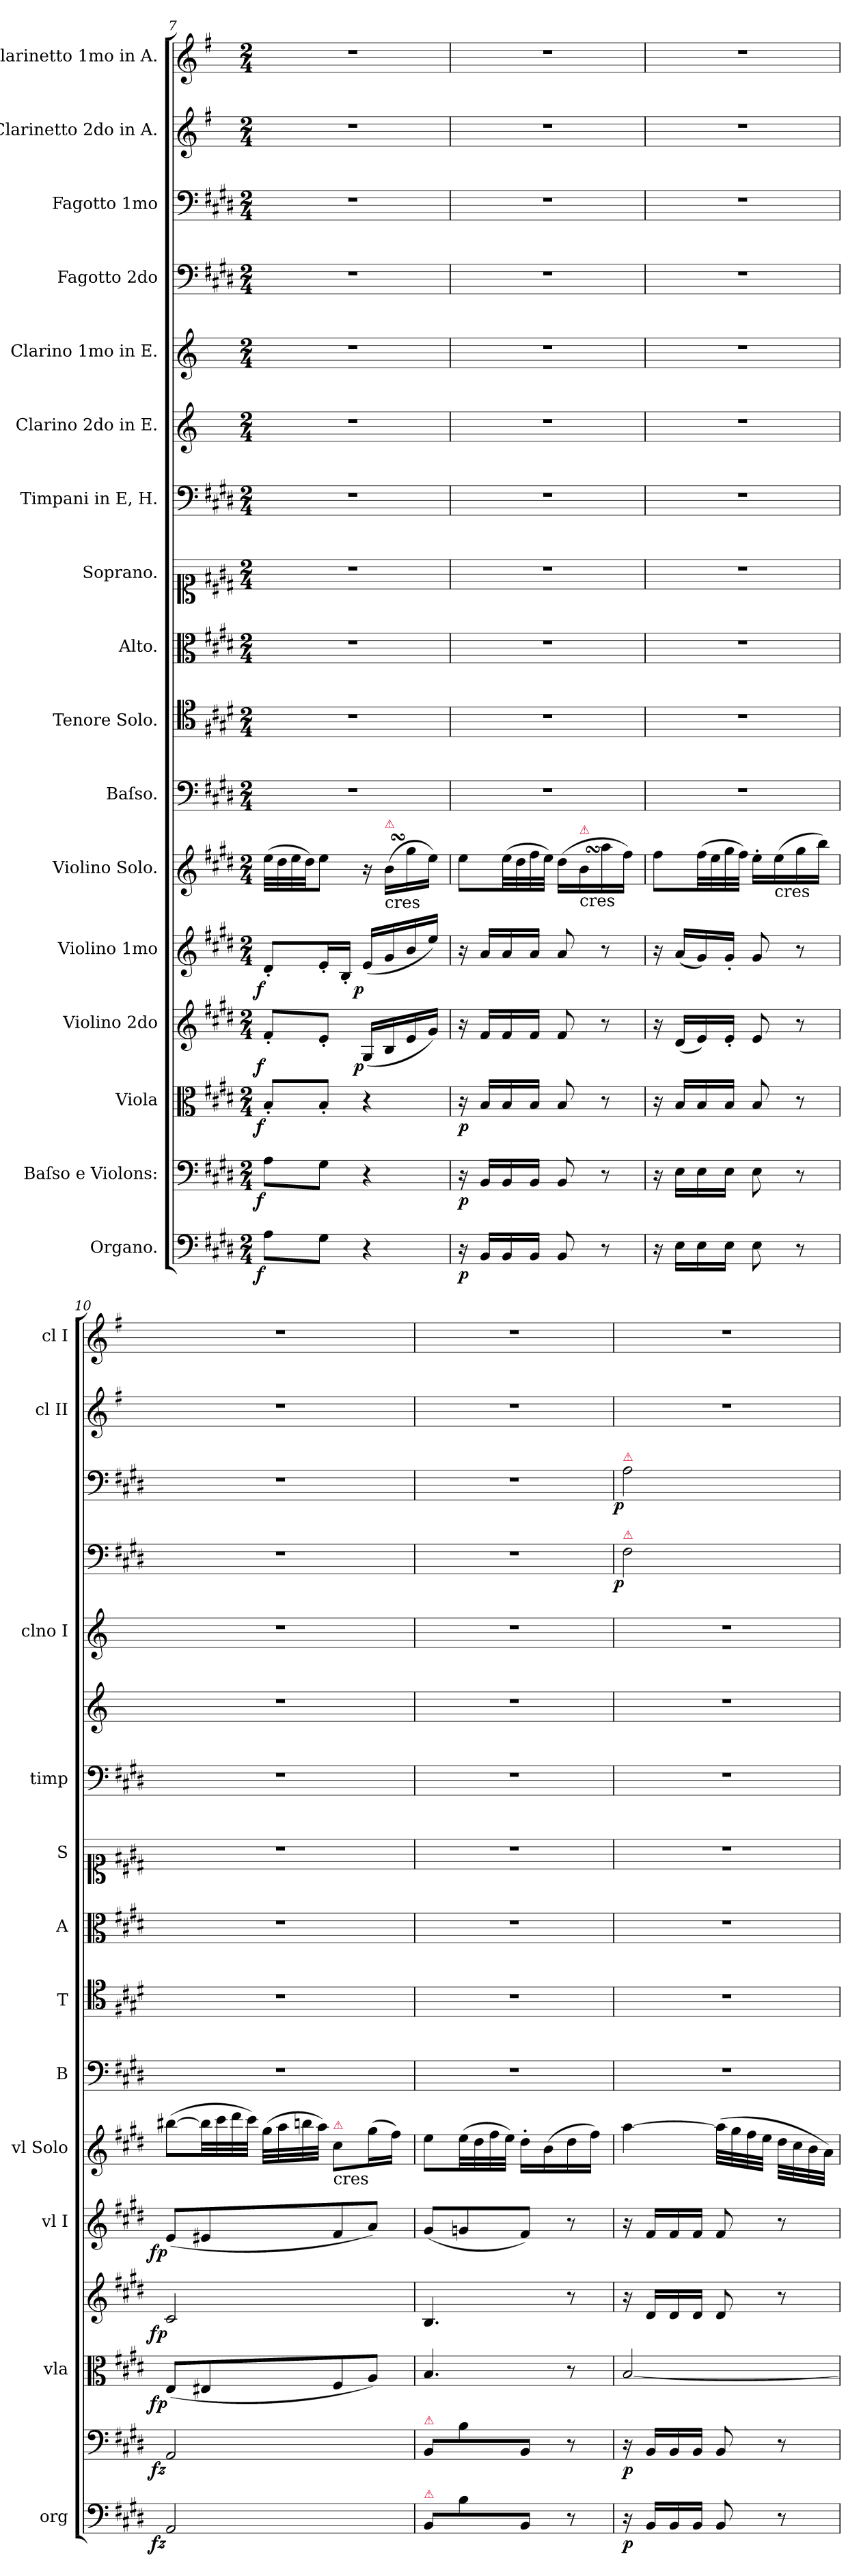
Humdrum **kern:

**kern	**dynam	**kern	**dynam	**kern	**dynam	**kern	**dynam	**kern	**dynam	**kern	**kern	**kern	**kern	**kern	**kern	**kern	**kern	**kern	**dynam	**kern	**dynam	**kern	**kern
*part17	*part17	*part16	*part16	*part15	*part15	*part14	*part14	*part13	*part13	*part12	*part11	*part10	*part9	*part8	*part7	*part6	*part5	*part4	*part4	*part3	*part3	*part2	*part1
*staff17	*staff17	*staff16	*staff16	*staff15	*staff15	*staff14	*staff14	*staff13	*staff13	*staff12	*staff11	*staff10	*staff9	*staff8	*staff7	*staff6	*staff5	*staff4	*staff4	*staff3	*staff3	*staff2	*staff1
*I"Organo.	*	*I"Baſso e Violons:	*	*I"Viola	*	*I"Violino 2do	*	*I"Violino 1mo	*	*I"Violino Solo.	*I"Baſso.	*I"Tenore Solo.	*I"Alto.	*I"Soprano.	*I"Timpani in E, H.	*I"Clarino 2do in E.	*I"Clarino 1mo in E.	*I"Fagotto 2do	*	*I"Fagotto 1mo	*	*I"Clarinetto 2do in A.	*I"Clarinetto 1mo in A.
*I'org	*	*	*	*I'vla	*	*	*	*I'vl I	*	*I'vl Solo	*I'B	*I'T	*I'A	*I'S	*I'timp	*	*I'clno I	*	*	*	*	*I'cl II	*I'cl I
*clefF4	*	*clefF4	*	*clefC3	*	*clefG2	*	*clefG2	*	*clefG2	*clefF4	*clefC4	*clefC3	*clefC1	*clefF4	*clefG2	*clefG2	*clefF4	*	*clefF4	*	*clefG2	*clefG2
*	*	*	*	*	*	*	*	*	*	*	*	*	*	*	*	*ITrd-2c-4	*ITrd-2c-4	*	*	*	*	*ITrd2c3	*ITrd2c3
*k[f#c#g#d#]	*	*k[f#c#g#d#]	*	*k[f#c#g#d#]	*	*k[f#c#g#d#]	*	*k[f#c#g#d#]	*	*k[f#c#g#d#]	*k[f#c#g#d#]	*k[f#c#g#d#]	*k[f#c#g#d#]	*k[f#c#g#d#]	*k[f#c#g#d#]	*k[f#c#g#d#]	*k[f#c#g#d#]	*k[f#c#g#d#]	*	*k[f#c#g#d#]	*	*k[f#c#g#d#]	*k[f#c#g#d#]
*M2/4	*	*M2/4	*	*M2/4	*	*M2/4	*	*M2/4	*	*M2/4	*M2/4	*M2/4	*M2/4	*M2/4	*M2/4	*M2/4	*M2/4	*M2/4	*	*M2/4	*	*M2/4	*M2/4
=7	=7	=7	=7	=7	=7	=7	=7	=7	=7	=7	=7	=7	=7	=7	=7	=7	=7	=7	=7	=7	=7	=7	=7
!	!LO:DY:rj	!	!LO:DY:rj	!	!LO:DY:rj	!	!LO:DY:rj	!	!LO:DY:rj	!	!	!	!	!	!	!	!	!	!	!	!	!	!
8A\L	f	8A\L	f	8B'/L	f	8f#'/L	f	8d#'/L	f	(32ee\LLL	2r	2r	2r	2r	2r	2r	2r	2r	.	2r	.	2r	2r
.	.	.	.	.	.	.	.	.	.	32dd#\	.	.	.	.	.	.	.	.	.	.	.	.	.
.	.	.	.	.	.	.	.	.	.	32ee\	.	.	.	.	.	.	.	.	.	.	.	.	.
.	.	.	.	.	.	.	.	.	.	32dd#\JJ)	.	.	.	.	.	.	.	.	.	.	.	.	.
8G#\J	.	8G#\J	.	8B'/J	.	8e'/J	.	16e'/L	.	8ee\J	.	.	.	.	.	.	.	.	.	.	.	.	.
.	.	.	.	.	.	.	.	16B'/JJ	.	.	.	.	.	.	.	.	.	.	.	.	.	.	.
!	!	!	!	!	!	!	!LO:DY:rj	!	!LO:DY:rj	!	!	!	!	!	!	!	!	!	!	!	!	!	!
4r	.	4r	.	4r	.	(16G#/LL	p	(16e/LL	p	16r	.	.	.	.	.	.	.	.	.	.	.	.	.
!	!	!	!	!	!	!	!	!	!	!LO:TX:b:t=cres	!	!	!	!	!	!	!	!	!	!	!	!	!
!	!	!	!	!	!	!	!	!	!	!LO:TX:a:color=crimson:t=⚠	!	!	!	!	!	!	!	!	!	!	!	!	!
.	.	.	.	.	.	16B/	.	16g#/	.	(16bSSS\LL	.	.	.	.	.	.	.	.	.	.	.	.	.
.	.	.	.	.	.	16e/	.	16b/	.	16gg#\	.	.	.	.	.	.	.	.	.	.	.	.	.
.	.	.	.	.	.	16g#/JJ)	.	16ee/JJ)	.	16ee\JJ)	.	.	.	.	.	.	.	.	.	.	.	.	.
=8	=8	=8	=8	=8	=8	=8	=8	=8	=8	=8	=8	=8	=8	=8	=8	=8	=8	=8	=8	=8	=8	=8	=8
16r	p	16r	p	16r	p	16r	.	16r	.	8ee\L	2r	2r	2r	2r	2r	2r	2r	2r	.	2r	.	2r	2r
16BB/LL	.	16BB/LL	.	16B/LL	.	16f#/LL	.	16a/LL	.	.	.	.	.	.	.	.	.	.	.	.	.	.	.
16BB/	.	16BB/	.	16B/	.	16f#/	.	16a/	.	(32ee\LL	.	.	.	.	.	.	.	.	.	.	.	.	.
.	.	.	.	.	.	.	.	.	.	32dd#\	.	.	.	.	.	.	.	.	.	.	.	.	.
16BB/JJ	.	16BB/JJ	.	16B/JJ	.	16f#/JJ	.	16a/JJ	.	32ff#\	.	.	.	.	.	.	.	.	.	.	.	.	.
.	.	.	.	.	.	.	.	.	.	32ee\JJJ)	.	.	.	.	.	.	.	.	.	.	.	.	.
8BB/	.	8BB/	.	8B/	.	8f#/	.	8a/	.	(16dd#\LL	.	.	.	.	.	.	.	.	.	.	.	.	.
!	!	!	!	!	!	!	!	!	!	!LO:TX:b:t=cres	!	!	!	!	!	!	!	!	!	!	!	!	!
!	!	!	!	!	!	!	!	!	!	!LO:TX:a:color=crimson:t=⚠	!	!	!	!	!	!	!	!	!	!	!	!	!
.	.	.	.	.	.	.	.	.	.	16bSSS\	.	.	.	.	.	.	.	.	.	.	.	.	.
8r	.	8r	.	8r	.	8r	.	8r	.	16aa\	.	.	.	.	.	.	.	.	.	.	.	.	.
.	.	.	.	.	.	.	.	.	.	16ff#\JJ)	.	.	.	.	.	.	.	.	.	.	.	.	.
=9	=9	=9	=9	=9	=9	=9	=9	=9	=9	=9	=9	=9	=9	=9	=9	=9	=9	=9	=9	=9	=9	=9	=9
16r	.	16r	.	16r	.	16r	.	16r	.	8ff#\L	2r	2r	2r	2r	2r	2r	2r	2r	.	2r	.	2r	2r
16E\LL	.	16E\LL	.	16B/LL	.	(16d#/LL	.	(16a/LL	.	.	.	.	.	.	.	.	.	.	.	.	.	.	.
16E\	.	16E\	.	16B/	.	16e/)	.	16g#/)	.	(32ff#\LL	.	.	.	.	.	.	.	.	.	.	.	.	.
.	.	.	.	.	.	.	.	.	.	32ee\	.	.	.	.	.	.	.	.	.	.	.	.	.
16E\JJ	.	16E\JJ	.	16B/JJ	.	16e'/JJ	.	16g#'/JJ	.	32gg#\	.	.	.	.	.	.	.	.	.	.	.	.	.
.	.	.	.	.	.	.	.	.	.	32ff#\JJJ)	.	.	.	.	.	.	.	.	.	.	.	.	.
8E\	.	8E\	.	8B/	.	8e/	.	8g#/	.	16ee'\LL	.	.	.	.	.	.	.	.	.	.	.	.	.
!	!	!	!	!	!	!	!	!	!	!LO:TX:b:t=cres	!	!	!	!	!	!	!	!	!	!	!	!	!
.	.	.	.	.	.	.	.	.	.	(16ee\	.	.	.	.	.	.	.	.	.	.	.	.	.
8r	.	8r	.	8r	.	8r	.	8r	.	16gg#\	.	.	.	.	.	.	.	.	.	.	.	.	.
.	.	.	.	.	.	.	.	.	.	16bb\JJ)	.	.	.	.	.	.	.	.	.	.	.	.	.
=10	=10	=10	=10	=10	=10	=10	=10	=10	=10	=10	=10	=10	=10	=10	=10	=10	=10	=10	=10	=10	=10	=10	=10
!	!LO:DY:rj	!	!LO:DY:rj	!	!LO:DY:rj	!	!LO:DY:rj	!	!LO:DY:rj	!	!	!	!	!	!	!	!	!	!	!	!	!	!
2AA/	fz	2AA/	fz	(8E/L	fp	2c#/	fp	(8e/L	fp	([8bb#X\L	2r	2r	2r	2r	2r	2r	2r	2r	.	2r	.	2r	2r
!	!	!	!	!	!	!	!	!	!	!LO:N:vis=32	!	!	!	!	!	!	!	!	!	!	!	!	!
.	.	.	.	8E#X/	.	.	.	8e#X/	.	64bb#\LL]	.	.	.	.	.	.	.	.	.	.	.	.	.
!	!	!	!	!	!	!	!	!	!	!LO:N:vis=32	!	!	!	!	!	!	!	!	!	!	!	!	!
.	.	.	.	.	.	.	.	.	.	64ccc#\	.	.	.	.	.	.	.	.	.	.	.	.	.
!	!	!	!	!	!	!	!	!	!	!LO:N:vis=32	!	!	!	!	!	!	!	!	!	!	!	!	!
.	.	.	.	.	.	.	.	.	.	64ddd#\	.	.	.	.	.	.	.	.	.	.	.	.	.
!	!	!	!	!	!	!	!	!	!	!LO:N:vis=32	!	!	!	!	!	!	!	!	!	!	!	!	!
.	.	.	.	.	.	.	.	.	.	64ccc#\JJJ)	.	.	.	.	.	.	.	.	.	.	.	.	.
!	!	!	!	!	!	!	!	!	!	!LO:N:vis=32	!	!	!	!	!	!	!	!	!	!	!	!	!
.	.	.	.	.	.	.	.	.	.	(64gg#\LLL	.	.	.	.	.	.	.	.	.	.	.	.	.
!	!	!	!	!	!	!	!	!	!	!LO:N:vis=32	!	!	!	!	!	!	!	!	!	!	!	!	!
.	.	.	.	.	.	.	.	.	.	64aa\	.	.	.	.	.	.	.	.	.	.	.	.	.
!	!	!	!	!	!	!	!	!	!	!LO:N:vis=32	!	!	!	!	!	!	!	!	!	!	!	!	!
.	.	.	.	.	.	.	.	.	.	64bbn\	.	.	.	.	.	.	.	.	.	.	.	.	.
!	!	!	!	!	!	!	!	!	!	!LO:N:vis=32	!	!	!	!	!	!	!	!	!	!	!	!	!
.	.	.	.	.	.	.	.	.	.	64aa\JJJ)	.	.	.	.	.	.	.	.	.	.	.	.	.
!	!	!	!	!	!	!	!	!	!	!LO:TX:b:t=cres	!	!	!	!	!	!	!	!	!	!	!	!	!
!	!	!	!	!	!	!	!	!	!	!LO:TX:a:color=crimson:t=⚠	!	!	!	!	!	!	!	!	!	!	!	!	!
.	.	.	.	8F#/	.	.	.	8f#/	.	8cc#\L	.	.	.	.	.	.	.	.	.	.	.	.	.
.	.	.	.	8A/J)	.	.	.	8a/J)	.	(16gg#\L	.	.	.	.	.	.	.	.	.	.	.	.	.
.	.	.	.	.	.	.	.	.	.	16ff#\JJ)	.	.	.	.	.	.	.	.	.	.	.	.	.
=11	=11	=11	=11	=11	=11	=11	=11	=11	=11	=11	=11	=11	=11	=11	=11	=11	=11	=11	=11	=11	=11	=11	=11
!	!	!LO:TX:a:color=crimson:t=⚠	!	!	!	!	!	!	!	!	!	!	!	!	!	!	!	!	!	!	!	!	!
!LO:TX:a:color=crimson:t=⚠	!	!	!	!	!	!	!	!	!	!	!	!	!	!	!	!	!	!	!	!	!	!	!
8BB/L	.	8BB/L	.	4.B/	.	4.B/	.	(8g#/L	.	8ee\L	2r	2r	2r	2r	2r	2r	2r	2r	.	2r	.	2r	2r
8B\	.	8B\	.	.	.	.	.	8gn/	.	(32ee\LL	.	.	.	.	.	.	.	.	.	.	.	.	.
.	.	.	.	.	.	.	.	.	.	32dd#\	.	.	.	.	.	.	.	.	.	.	.	.	.
.	.	.	.	.	.	.	.	.	.	32ff#\	.	.	.	.	.	.	.	.	.	.	.	.	.
.	.	.	.	.	.	.	.	.	.	32ee\JJJ)	.	.	.	.	.	.	.	.	.	.	.	.	.
8BB/J	.	8BB/J	.	.	.	.	.	8f#/J)	.	16dd#'\LL	.	.	.	.	.	.	.	.	.	.	.	.	.
.	.	.	.	.	.	.	.	.	.	(16b\	.	.	.	.	.	.	.	.	.	.	.	.	.
8r	.	8r	.	8r	.	8r	.	8r	.	16dd#\	.	.	.	.	.	.	.	.	.	.	.	.	.
.	.	.	.	.	.	.	.	.	.	16ff#\JJ)	.	.	.	.	.	.	.	.	.	.	.	.	.
=12	=12	=12	=12	=12	=12	=12	=12	=12	=12	=12	=12	=12	=12	=12	=12	=12	=12	=12	=12	=12	=12	=12	=12
!	!	!	!	!	!	!	!	!	!	!	!	!	!	!	!	!	!	!	!	!LO:TX:a:color=crimson:t=⚠	!	!	!
!	!	!	!	!	!	!	!	!	!	!	!	!	!	!	!	!	!	!LO:TX:a:color=crimson:t=⚠	!	!	!	!	!
!	!	!	!	!	!	!	!	!	!	!	!	!	!	!	!	!	!	!	!LO:DY:rj	!	!LO:DY:rj	!	!
16r	p	16r	p	[>2B/	.	16r	.	16r	.	[4aa\	2r	2r	2r	2r	2r	2r	2r	2F#\	p	2A\	p	2r	2r
16BB/LL	.	16BB/LL	.	.	.	16d#/LL	.	16f#/LL	.	.	.	.	.	.	.	.	.	.	.	.	.	.	.
16BB/	.	16BB/	.	.	.	16d#/	.	16f#/	.	.	.	.	.	.	.	.	.	.	.	.	.	.	.
16BB/JJ	.	16BB/JJ	.	.	.	16d#/JJ	.	16f#/JJ	.	.	.	.	.	.	.	.	.	.	.	.	.	.	.
8BB/	.	8BB/	.	.	.	8d#/	.	8f#/	.	(32aa\LLL]	.	.	.	.	.	.	.	.	.	.	.	.	.
.	.	.	.	.	.	.	.	.	.	32gg#\	.	.	.	.	.	.	.	.	.	.	.	.	.
.	.	.	.	.	.	.	.	.	.	32ff#\	.	.	.	.	.	.	.	.	.	.	.	.	.
.	.	.	.	.	.	.	.	.	.	32ee\JJJ	.	.	.	.	.	.	.	.	.	.	.	.	.
8r	.	8r	.	.	.	8r	.	8r	.	32dd#\LLL	.	.	.	.	.	.	.	.	.	.	.	.	.
.	.	.	.	.	.	.	.	.	.	32cc#\	.	.	.	.	.	.	.	.	.	.	.	.	.
.	.	.	.	.	.	.	.	.	.	32b\	.	.	.	.	.	.	.	.	.	.	.	.	.
.	.	.	.	.	.	.	.	.	.	32a\JJJ)	.	.	.	.	.	.	.	.	.	.	.	.	.
=	=	=	=	=	=	=	=	=	=	=	=	=	=	=	=	=	=	=	=	=	=	=	=
*-	*-	*-	*-	*-	*-	*-	*-	*-	*-	*-	*-	*-	*-	*-	*-	*-	*-	*-	*-	*-	*-	*-	*-
